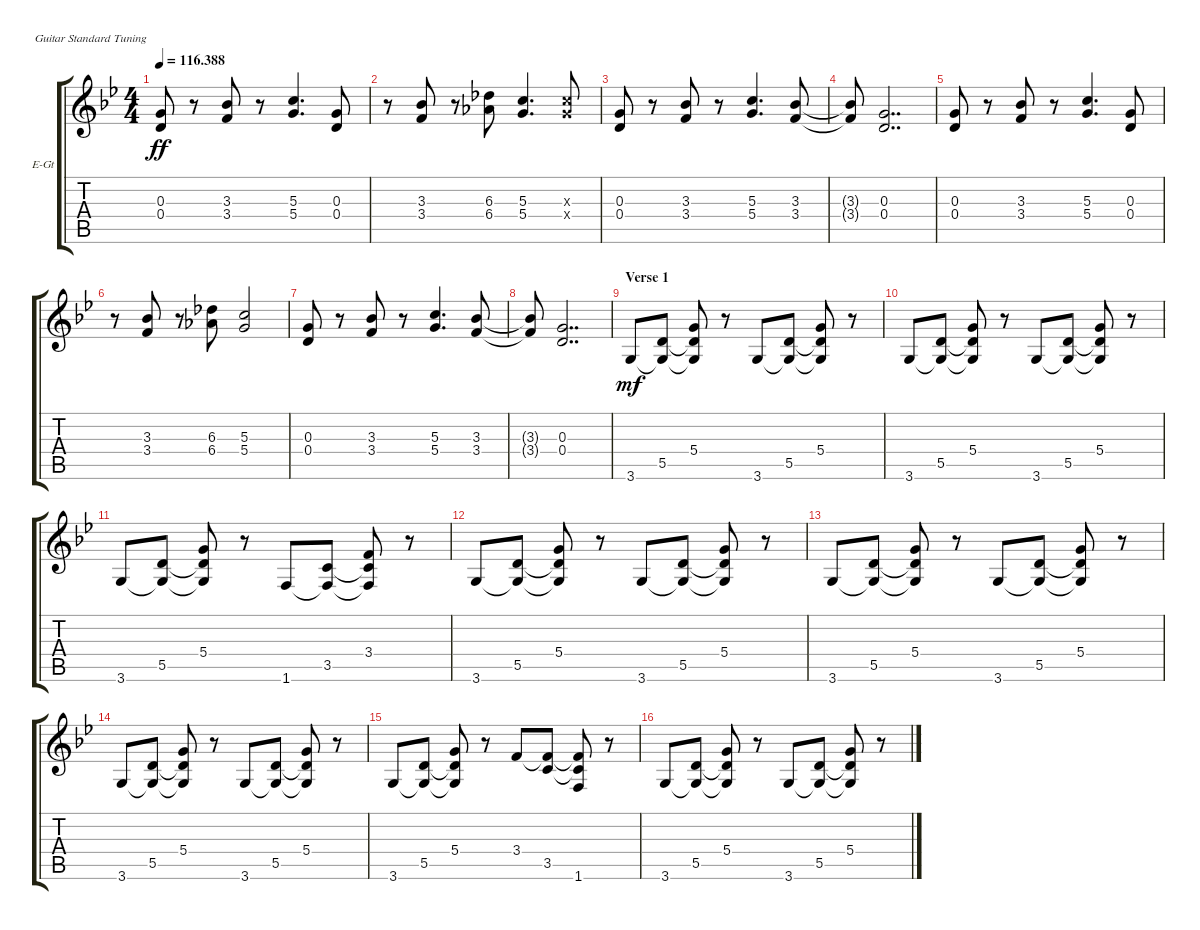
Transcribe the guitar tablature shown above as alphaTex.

\bracketExtendMode groupsimilarinstruments
\firstSystemTrackNameOrientation horizontal
\otherSystemsTrackNameOrientation horizontal
\track ("Electric Guitar 1" "E-Gt") {instrument distortionguitar}
\staff {score tabs}
\tuning (E4 B3 G3 D3 A2 E2)
\ts (4 4)
\tempo
116.388
\accidentals auto
\clef g2
\ottava regular
\simile none
\ks gminor
(0.4 0.3).8{dy ff} r.8 (3.3 3.4).8 r.8 (5.4 5.3).4{d} (0.4 0.3).8 |
r.8 (3.3 3.4).8 r.8 (6.3 6.4).8 (5.3 5.4).4{d} (5.3{x} 5.4{x}).8 |
(0.4 0.3).8 r.8 (3.3 3.4).8 r.8 (5.4 5.3).4{d} (3.4 3.3).8 |
(3.4{t} 3.3{t}).8 (0.4 0.3).2{dd} |
(0.4 0.3).8 r.8 (3.3 3.4).8 r.8 (5.4 5.3).4{d} (0.4 0.3).8 |
r.8 (3.3 3.4).8 r.8 (6.3 6.4).8 (5.3 5.4).2 |
(0.4 0.3).8 r.8 (3.3 3.4).8 r.8 (5.4 5.3).4{d} (3.4 3.3).8 |
(3.4{t} 3.3{t}).8 (0.4 0.3).2{dd} |
\section ("" "Verse 1")
3.6.8{dy mf} (5.5 3.6{t}).8 (5.4 3.6{t} 5.5{t}).8 r.8 3.6.8 (5.5 3.6{t}).8 (5.4 3.6{t} 5.5{t}).8 r.8 |
3.6.8 (5.5 3.6{t}).8 (5.4 3.6{t} 5.5{t}).8 r.8 3.6.8 (5.5 3.6{t}).8 (5.4 3.6{t} 5.5{t}).8 r.8 |
3.6.8 (5.5 3.6{t}).8 (5.4 3.6{t} 5.5{t}).8 r.8 1.6.8 (3.5 1.6{t}).8 (3.4 1.6{t} 3.5{t}).8 r.8 |
3.6.8 (5.5 3.6{t}).8 (5.4 3.6{t} 5.5{t}).8 r.8 3.6.8 (5.5 3.6{t}).8 (5.4 3.6{t} 5.5{t}).8 r.8 |
3.6.8 (5.5 3.6{t}).8 (5.4 3.6{t} 5.5{t}).8 r.8 3.6.8 (5.5 3.6{t}).8 (5.4 3.6{t} 5.5{t}).8 r.8 |
3.6.8 (5.5 3.6{t}).8 (5.4 3.6{t} 5.5{t}).8 r.8 3.6.8 (5.5 3.6{t}).8 (5.4 3.6{t} 5.5{t}).8 r.8 |
3.6.8 (5.5 3.6{t}).8 (5.4 3.6{t} 5.5{t}).8 r.8 3.4.8 (3.5 3.4{t}).8 (3.4{t} 1.6 3.5{t}).8 r.8 |
3.6.8 (5.5 3.6{t}).8 (5.4 3.6{t} 5.5{t}).8 r.8 3.6.8 (5.5 3.6{t}).8 (5.4 3.6{t} 5.5{t}).8 r.8
